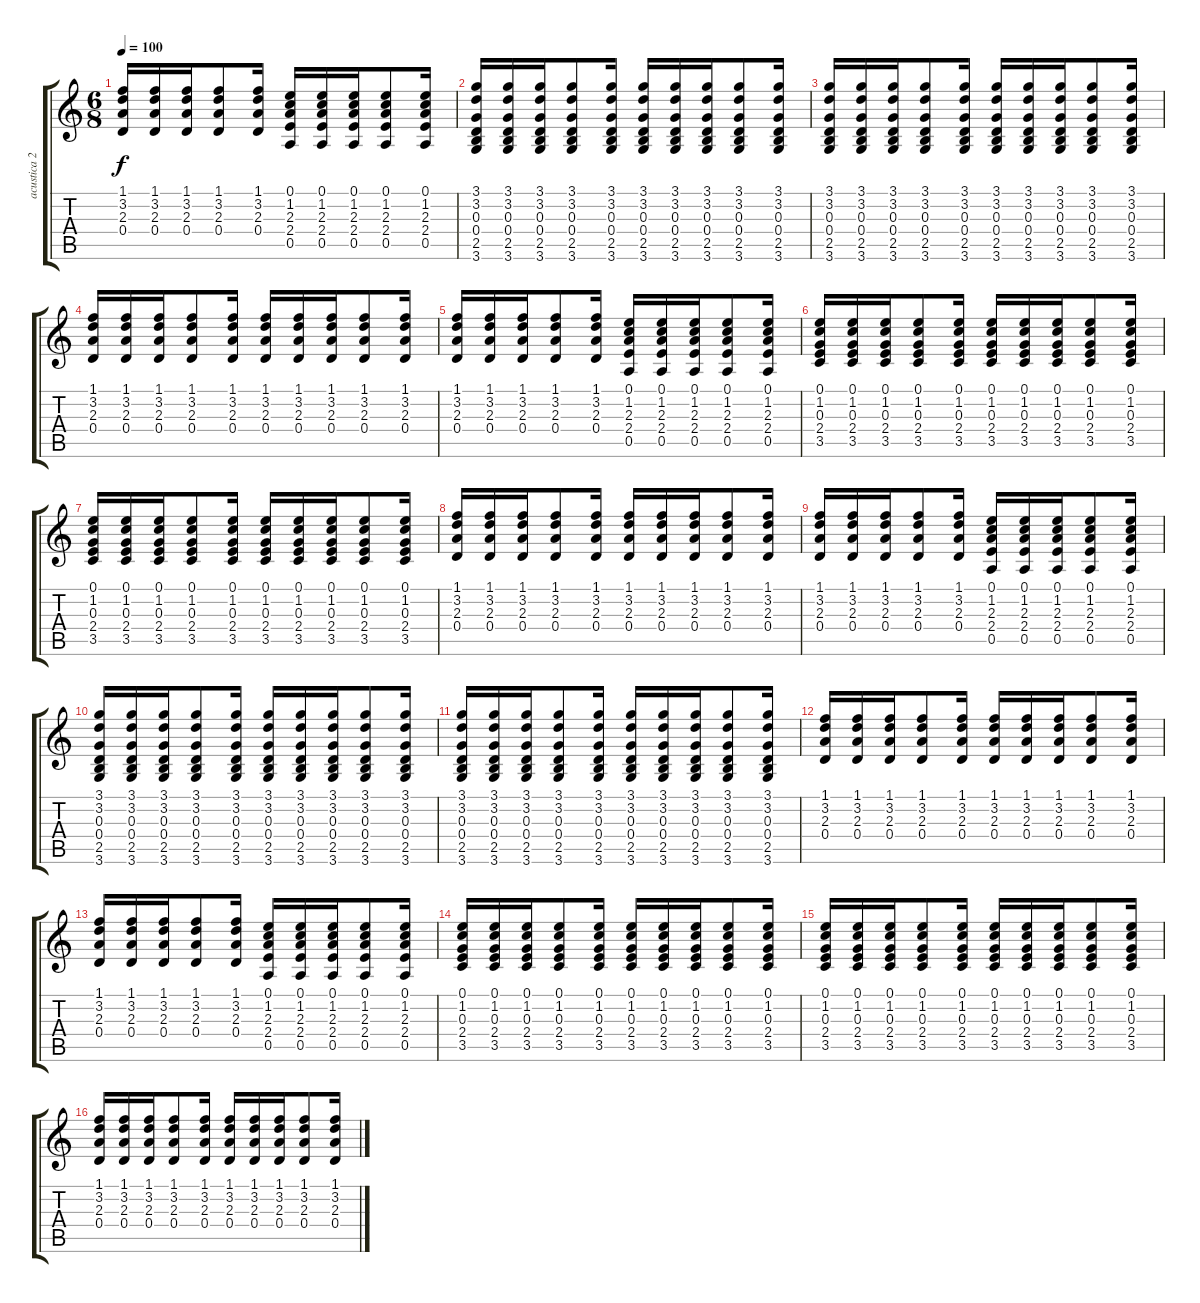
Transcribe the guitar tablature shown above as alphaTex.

\track ("acustica 2" "acustica 2") {instrument acousticguitarnylon}
\staff {score tabs}
\tuning (E4 B3 G3 D3 A2 E2) {hide}
\ts (6 8)
\tempo 100
\clef g2
\ks c
(1.1 3.2 2.3 0.4).16{dy f} (1.1 3.2 2.3 0.4).16 (1.1 3.2 2.3 0.4).16 (1.1 3.2 2.3 0.4).8 (1.1 3.2 2.3 0.4).16 (0.1 1.2 2.3 2.4 0.5).16 (0.1 1.2 2.3 2.4 0.5).16 (0.1 1.2 2.3 2.4 0.5).16 (0.1 1.2 2.3 2.4 0.5).8 (0.1 1.2 2.3 2.4 0.5).16 |
(3.1 3.2 0.3 0.4 2.5 3.6).16 (3.1 3.2 0.3 0.4 2.5 3.6).16 (3.1 3.2 0.3 0.4 2.5 3.6).16 (3.1 3.2 0.3 0.4 2.5 3.6).8 (3.1 3.2 0.3 0.4 2.5 3.6).16 (3.1 3.2 0.3 0.4 2.5 3.6).16 (3.1 3.2 0.3 0.4 2.5 3.6).16 (3.1 3.2 0.3 0.4 2.5 3.6).16 (3.1 3.2 0.3 0.4 2.5 3.6).8 (3.1 3.2 0.3 0.4 2.5 3.6).16 |
(3.1 3.2 0.3 0.4 2.5 3.6).16 (3.1 3.2 0.3 0.4 2.5 3.6).16 (3.1 3.2 0.3 0.4 2.5 3.6).16 (3.1 3.2 0.3 0.4 2.5 3.6).8 (3.1 3.2 0.3 0.4 2.5 3.6).16 (3.1 3.2 0.3 0.4 2.5 3.6).16 (3.1 3.2 0.3 0.4 2.5 3.6).16 (3.1 3.2 0.3 0.4 2.5 3.6).16 (3.1 3.2 0.3 0.4 2.5 3.6).8 (3.1 3.2 0.3 0.4 2.5 3.6).16 |
(1.1 3.2 2.3 0.4).16 (1.1 3.2 2.3 0.4).16 (1.1 3.2 2.3 0.4).16 (1.1 3.2 2.3 0.4).8 (1.1 3.2 2.3 0.4).16 (1.1 3.2 2.3 0.4).16 (1.1 3.2 2.3 0.4).16 (1.1 3.2 2.3 0.4).16 (1.1 3.2 2.3 0.4).8 (1.1 3.2 2.3 0.4).16 |
(1.1 3.2 2.3 0.4).16 (1.1 3.2 2.3 0.4).16 (1.1 3.2 2.3 0.4).16 (1.1 3.2 2.3 0.4).8 (1.1 3.2 2.3 0.4).16 (0.1 1.2 2.3 2.4 0.5).16 (0.1 1.2 2.3 2.4 0.5).16 (0.1 1.2 2.3 2.4 0.5).16 (0.1 1.2 2.3 2.4 0.5).8 (0.1 1.2 2.3 2.4 0.5).16 |
(0.1 1.2 0.3 2.4 3.5).16 (0.1 1.2 0.3 2.4 3.5).16 (0.1 1.2 0.3 2.4 3.5).16 (0.1 1.2 0.3 2.4 3.5).8 (0.1 1.2 0.3 2.4 3.5).16 (0.1 1.2 0.3 2.4 3.5).16 (0.1 1.2 0.3 2.4 3.5).16 (0.1 1.2 0.3 2.4 3.5).16 (0.1 1.2 0.3 2.4 3.5).8 (0.1 1.2 0.3 2.4 3.5).16 |
(0.1 1.2 0.3 2.4 3.5).16 (0.1 1.2 0.3 2.4 3.5).16 (0.1 1.2 0.3 2.4 3.5).16 (0.1 1.2 0.3 2.4 3.5).8 (0.1 1.2 0.3 2.4 3.5).16 (0.1 1.2 0.3 2.4 3.5).16 (0.1 1.2 0.3 2.4 3.5).16 (0.1 1.2 0.3 2.4 3.5).16 (0.1 1.2 0.3 2.4 3.5).8 (0.1 1.2 0.3 2.4 3.5).16 |
(1.1 3.2 2.3 0.4).16 (1.1 3.2 2.3 0.4).16 (1.1 3.2 2.3 0.4).16 (1.1 3.2 2.3 0.4).8 (1.1 3.2 2.3 0.4).16 (1.1 3.2 2.3 0.4).16 (1.1 3.2 2.3 0.4).16 (1.1 3.2 2.3 0.4).16 (1.1 3.2 2.3 0.4).8 (1.1 3.2 2.3 0.4).16 |
(1.1 3.2 2.3 0.4).16 (1.1 3.2 2.3 0.4).16 (1.1 3.2 2.3 0.4).16 (1.1 3.2 2.3 0.4).8 (1.1 3.2 2.3 0.4).16 (0.1 1.2 2.3 2.4 0.5).16 (0.1 1.2 2.3 2.4 0.5).16 (0.1 1.2 2.3 2.4 0.5).16 (0.1 1.2 2.3 2.4 0.5).8 (0.1 1.2 2.3 2.4 0.5).16 |
(3.1 3.2 0.3 0.4 2.5 3.6).16 (3.1 3.2 0.3 0.4 2.5 3.6).16 (3.1 3.2 0.3 0.4 2.5 3.6).16 (3.1 3.2 0.3 0.4 2.5 3.6).8 (3.1 3.2 0.3 0.4 2.5 3.6).16 (3.1 3.2 0.3 0.4 2.5 3.6).16 (3.1 3.2 0.3 0.4 2.5 3.6).16 (3.1 3.2 0.3 0.4 2.5 3.6).16 (3.1 3.2 0.3 0.4 2.5 3.6).8 (3.1 3.2 0.3 0.4 2.5 3.6).16 |
(3.1 3.2 0.3 0.4 2.5 3.6).16 (3.1 3.2 0.3 0.4 2.5 3.6).16 (3.1 3.2 0.3 0.4 2.5 3.6).16 (3.1 3.2 0.3 0.4 2.5 3.6).8 (3.1 3.2 0.3 0.4 2.5 3.6).16 (3.1 3.2 0.3 0.4 2.5 3.6).16 (3.1 3.2 0.3 0.4 2.5 3.6).16 (3.1 3.2 0.3 0.4 2.5 3.6).16 (3.1 3.2 0.3 0.4 2.5 3.6).8 (3.1 3.2 0.3 0.4 2.5 3.6).16 |
(1.1 3.2 2.3 0.4).16 (1.1 3.2 2.3 0.4).16 (1.1 3.2 2.3 0.4).16 (1.1 3.2 2.3 0.4).8 (1.1 3.2 2.3 0.4).16 (1.1 3.2 2.3 0.4).16 (1.1 3.2 2.3 0.4).16 (1.1 3.2 2.3 0.4).16 (1.1 3.2 2.3 0.4).8 (1.1 3.2 2.3 0.4).16 |
(1.1 3.2 2.3 0.4).16 (1.1 3.2 2.3 0.4).16 (1.1 3.2 2.3 0.4).16 (1.1 3.2 2.3 0.4).8 (1.1 3.2 2.3 0.4).16 (0.1 1.2 2.3 2.4 0.5).16 (0.1 1.2 2.3 2.4 0.5).16 (0.1 1.2 2.3 2.4 0.5).16 (0.1 1.2 2.3 2.4 0.5).8 (0.1 1.2 2.3 2.4 0.5).16 |
(0.1 1.2 0.3 2.4 3.5).16 (0.1 1.2 0.3 2.4 3.5).16 (0.1 1.2 0.3 2.4 3.5).16 (0.1 1.2 0.3 2.4 3.5).8 (0.1 1.2 0.3 2.4 3.5).16 (0.1 1.2 0.3 2.4 3.5).16 (0.1 1.2 0.3 2.4 3.5).16 (0.1 1.2 0.3 2.4 3.5).16 (0.1 1.2 0.3 2.4 3.5).8 (0.1 1.2 0.3 2.4 3.5).16 |
(0.1 1.2 0.3 2.4 3.5).16 (0.1 1.2 0.3 2.4 3.5).16 (0.1 1.2 0.3 2.4 3.5).16 (0.1 1.2 0.3 2.4 3.5).8 (0.1 1.2 0.3 2.4 3.5).16 (0.1 1.2 0.3 2.4 3.5).16 (0.1 1.2 0.3 2.4 3.5).16 (0.1 1.2 0.3 2.4 3.5).16 (0.1 1.2 0.3 2.4 3.5).8 (0.1 1.2 0.3 2.4 3.5).16 |
(1.1 3.2 2.3 0.4).16 (1.1 3.2 2.3 0.4).16 (1.1 3.2 2.3 0.4).16 (1.1 3.2 2.3 0.4).8 (1.1 3.2 2.3 0.4).16 (1.1 3.2 2.3 0.4).16 (1.1 3.2 2.3 0.4).16 (1.1 3.2 2.3 0.4).16 (1.1 3.2 2.3 0.4).8 (1.1 3.2 2.3 0.4).16
